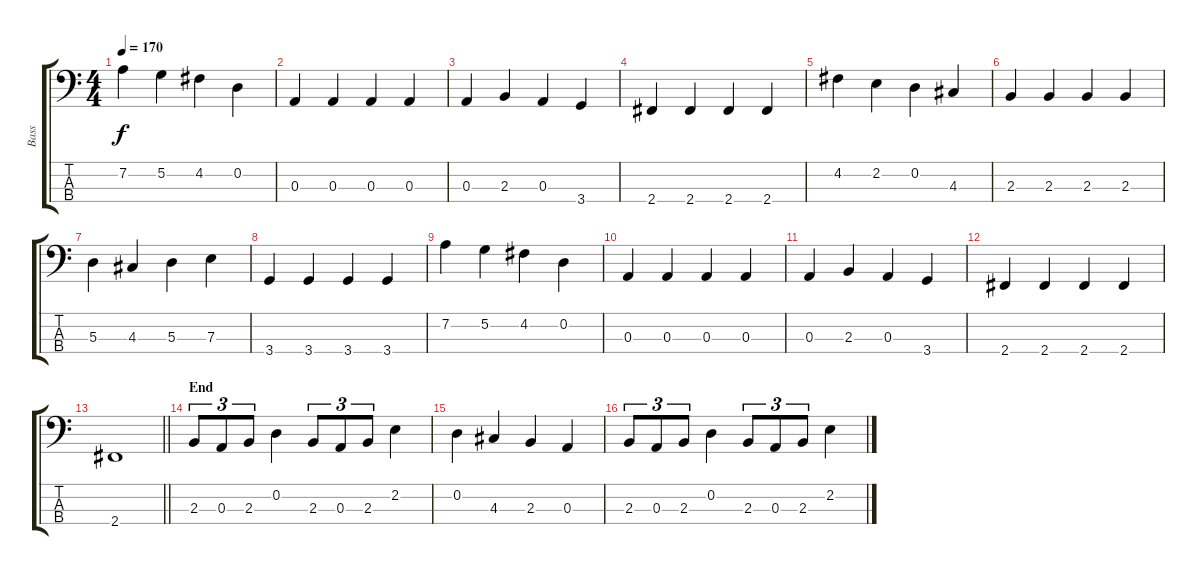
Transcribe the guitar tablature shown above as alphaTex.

\track ("Bass" "Bass") {instrument electricbassfinger}
\staff {score tabs}
\tuning (G2 D2 A1 E1) {hide}
\ts (4 4)
\tempo 170
\clef f4
\ks c
7.2.4{dy f} 5.2.4 4.2.4 0.2.4 |
0.3.4 0.3.4 0.3.4 0.3.4 |
0.3.4 2.3.4 0.3.4 3.4.4 |
2.4.4 2.4.4 2.4.4 2.4.4 |
4.2.4 2.2.4 0.2.4 4.3.4 |
2.3.4 2.3.4 2.3.4 2.3.4 |
5.3.4 4.3.4 5.3.4 7.3.4 |
3.4.4 3.4.4 3.4.4 3.4.4 |
7.2.4 5.2.4 4.2.4 0.2.4 |
0.3.4 0.3.4 0.3.4 0.3.4 |
0.3.4 2.3.4 0.3.4 3.4.4 |
2.4.4 2.4.4 2.4.4 2.4.4 |
\barLineRight lightlight
2.4.1 |
\section ("" "End")
2.3.8{tu (3 2)} 0.3.8{tu (3 2)} 2.3.8{tu (3 2)} 0.2.4 2.3.8{tu (3 2)} 0.3.8{tu (3 2)} 2.3.8{tu (3 2)} 2.2.4 |
0.2.4 4.3.4 2.3.4 0.3.4 |
2.3.8{tu (3 2)} 0.3.8{tu (3 2)} 2.3.8{tu (3 2)} 0.2.4 2.3.8{tu (3 2)} 0.3.8{tu (3 2)} 2.3.8{tu (3 2)} 2.2.4
